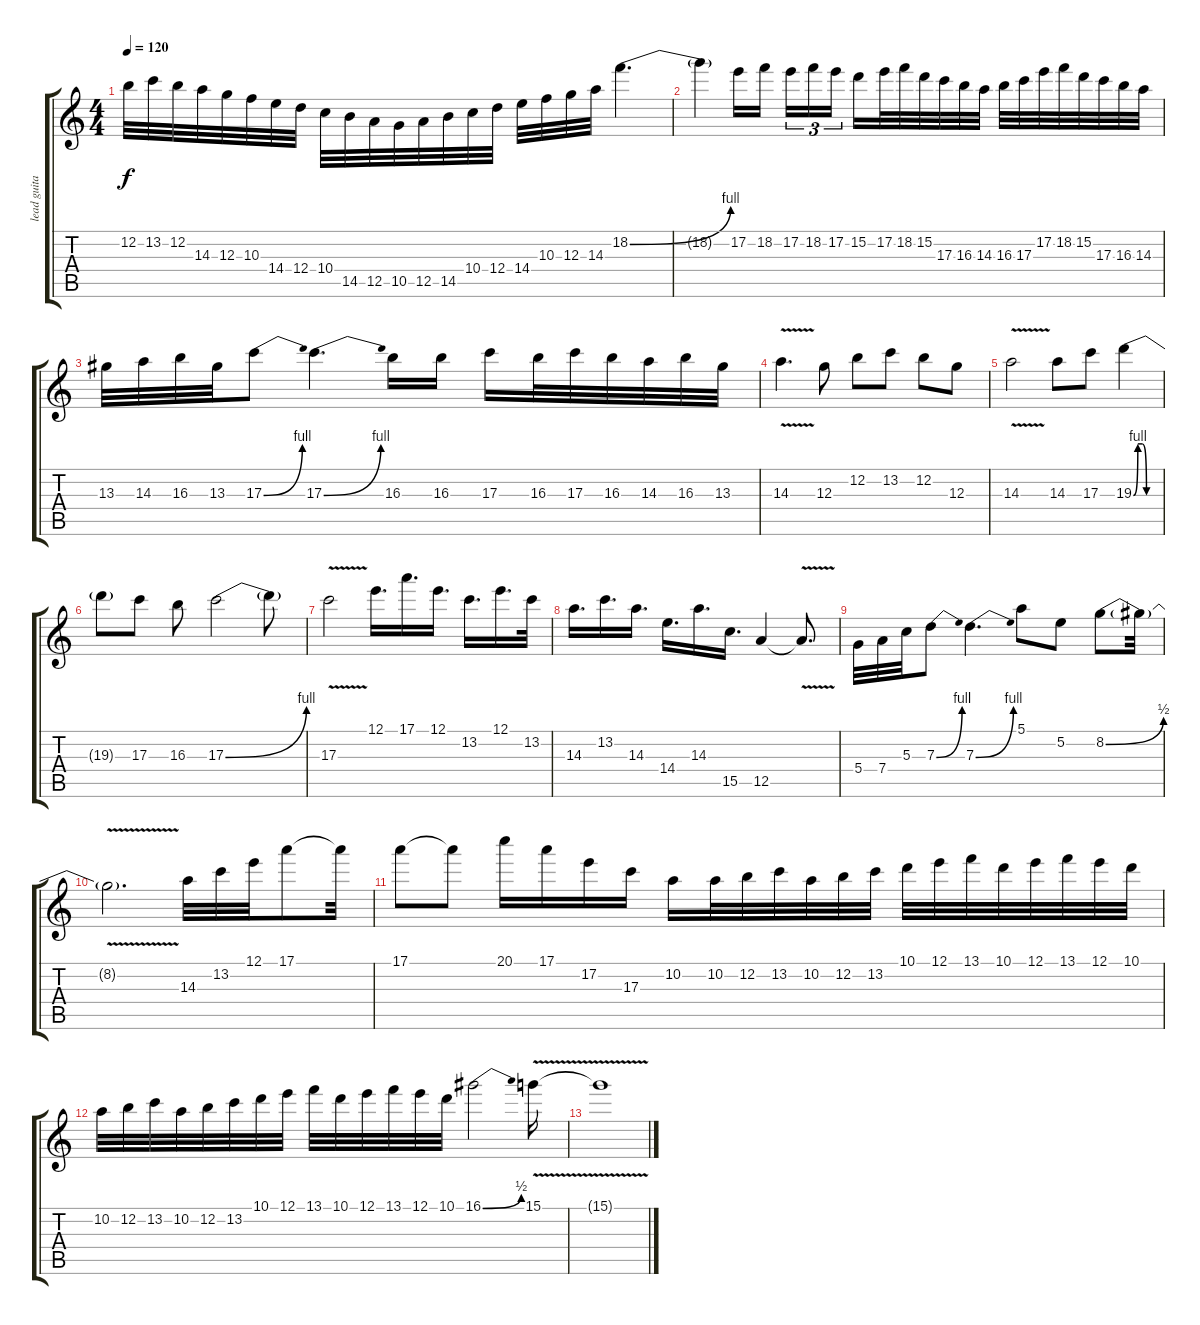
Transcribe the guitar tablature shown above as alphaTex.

\track ("lead guitar" "lead guita") {instrument overdrivenguitar}
\staff {score tabs}
\tuning (E4 B3 G3 D3 A2 E2) {hide}
\ts (4 4)
\tempo 120
\clef g2
\ks c
12.2.32{dy f} 13.2.32 12.2.32 14.3.32 12.3.32 10.3.32 14.4.32 12.4.32 10.4.32 14.5.32 12.5.32 10.5.32 12.5.32 14.5.32 10.4.32 12.4.32 14.4.32 10.3.32 12.3.32 14.3.32 18.2{be (bend 0 0 60 4)}.4{d} |
18.2{t}.4 17.2.16 18.2.16{beam splitsecondary} 17.2.16{tu (3 2)} 18.2.16{tu (3 2)} 17.2.16{tu (3 2)} 15.2.16 17.2.32 18.2.32 15.2.32 17.3.32 16.3.32 14.3.32 16.3.32 17.3.32 17.2.32 18.2.32 15.2.32 17.3.32 16.3.32 14.3.32 |
13.3.32 14.3.32 16.3.32 13.3.32 17.3{be (bend 0 0 60 4)}.8 17.3{be (bend 0 0 60 4)}.4{d} 16.3.16 16.3.16 17.3.16 16.3.32 17.3.32 16.3.32 14.3.32 16.3.32 13.3.32 |
14.3{v}.4{d} 12.3.8 12.2.8 13.2.8 12.2.8 12.3.8 |
14.3{v}.2 14.3.8 17.3.8 19.3{be (custom 0 0 10 4 20 4 30 0 60 0)}.4 |
19.3{t}.8 17.3.8 16.3.8 17.3{be (bend 0 0 60 4)}.2 17.3{t}.8 |
17.3{v}.2 12.1.16{d} 17.1.16{d} 12.1.16{d} 13.2.16{d} 12.1.16{d} 13.2.32 |
14.3.16{d} 13.2.16{d} 14.3.16{d} 14.4.16{d} 14.3.16{d} 15.5.16{d} 12.5.4 12.5{v t}.8{d} |
5.4.32 7.4.32 5.3.32 7.3{be (bend 0 0 60 4)}.8 7.3{be (bend 0 0 60 4)}.4{d} 5.1.8 5.2.8 8.2{be (bend 0 0 60 2)}.8 8.2{t}.32 |
8.2{v t}.2{d} 14.3.32 13.2.32 12.1.32 17.1.8 17.1{t}.32 |
17.1.8 17.1{t}.8 20.1.16 17.1.16 17.2.16 17.3.16 10.2.16 10.2.32 12.2.32 13.2.32 10.2.32 12.2.32 13.2.32 10.1.32 12.1.32 13.1.32 10.1.32 12.1.32 13.1.32 12.1.32 10.1.32 |
10.2.32 12.2.32 13.2.32 10.2.32 12.2.32 13.2.32 10.1.32 12.1.32 13.1.32 10.1.32 12.1.32 13.1.32 12.1.32 10.1.32 16.1{be (bend 0 0 60 2)}.2 15.1{v}.16 |
15.1{t}.1
